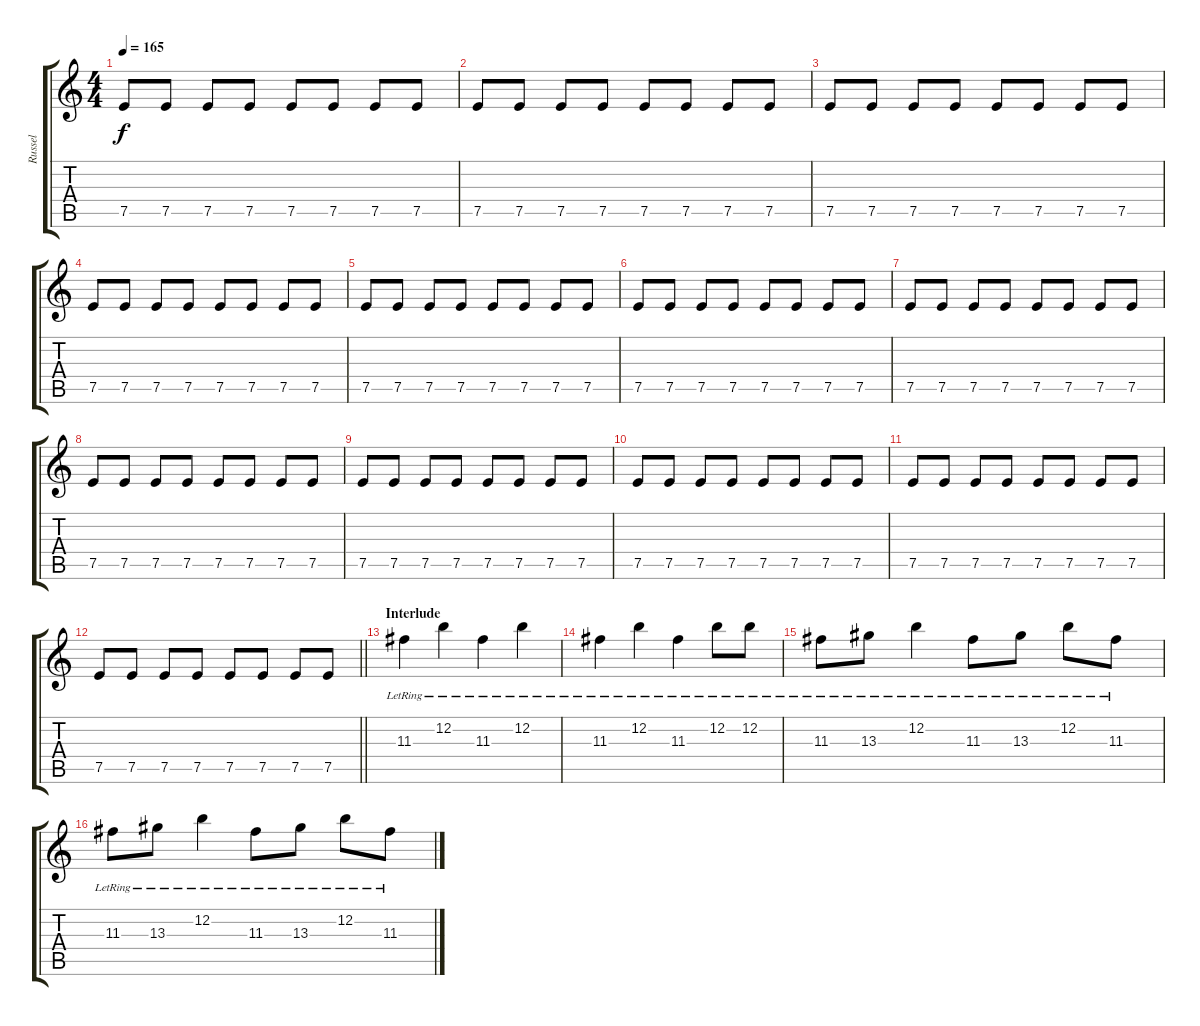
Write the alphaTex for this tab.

\track ("Russel" "Russel") {instrument electricguitarclean}
\staff {score tabs}
\tuning (E4 B3 G3 D3 A2 E2) {hide}
\ts (4 4)
\tempo 165
\clef g2
\ks c
7.5.8{dy f volume 9} 7.5.8 7.5.8 7.5.8 7.5.8 7.5.8 7.5.8 7.5.8 |
7.5.8 7.5.8 7.5.8 7.5.8 7.5.8 7.5.8 7.5.8 7.5.8 |
7.5.8 7.5.8 7.5.8 7.5.8 7.5.8 7.5.8 7.5.8 7.5.8 |
7.5.8 7.5.8 7.5.8 7.5.8 7.5.8 7.5.8 7.5.8 7.5.8 |
7.5.8{volume 9} 7.5.8 7.5.8 7.5.8 7.5.8 7.5.8 7.5.8 7.5.8 |
7.5.8 7.5.8 7.5.8 7.5.8 7.5.8 7.5.8 7.5.8 7.5.8 |
7.5.8 7.5.8 7.5.8 7.5.8 7.5.8 7.5.8 7.5.8 7.5.8 |
7.5.8 7.5.8 7.5.8 7.5.8 7.5.8 7.5.8 7.5.8 7.5.8 |
7.5.8{volume 9} 7.5.8 7.5.8 7.5.8 7.5.8 7.5.8 7.5.8 7.5.8 |
7.5.8 7.5.8 7.5.8 7.5.8 7.5.8 7.5.8 7.5.8 7.5.8 |
7.5.8 7.5.8 7.5.8 7.5.8 7.5.8 7.5.8 7.5.8 7.5.8 |
\barLineRight lightlight
7.5.8 7.5.8 7.5.8 7.5.8 7.5.8 7.5.8 7.5.8 7.5.8 |
\section ("" "Interlude")
11.3{lr}.4{volume 15} 12.2{lr}.4 11.3{lr}.4 12.2{lr}.4 |
11.3{lr}.4 12.2{lr}.4 11.3{lr}.4 12.2{lr}.8 12.2{lr}.8 |
11.3{lr}.8 13.3{lr}.8 12.2{lr}.4 11.3{lr}.8 13.3{lr}.8 12.2{lr}.8 11.3{lr}.8 |
11.3{lr}.8 13.3{lr}.8 12.2{lr}.4 11.3{lr}.8 13.3{lr}.8 12.2{lr}.8 11.3{lr}.8
